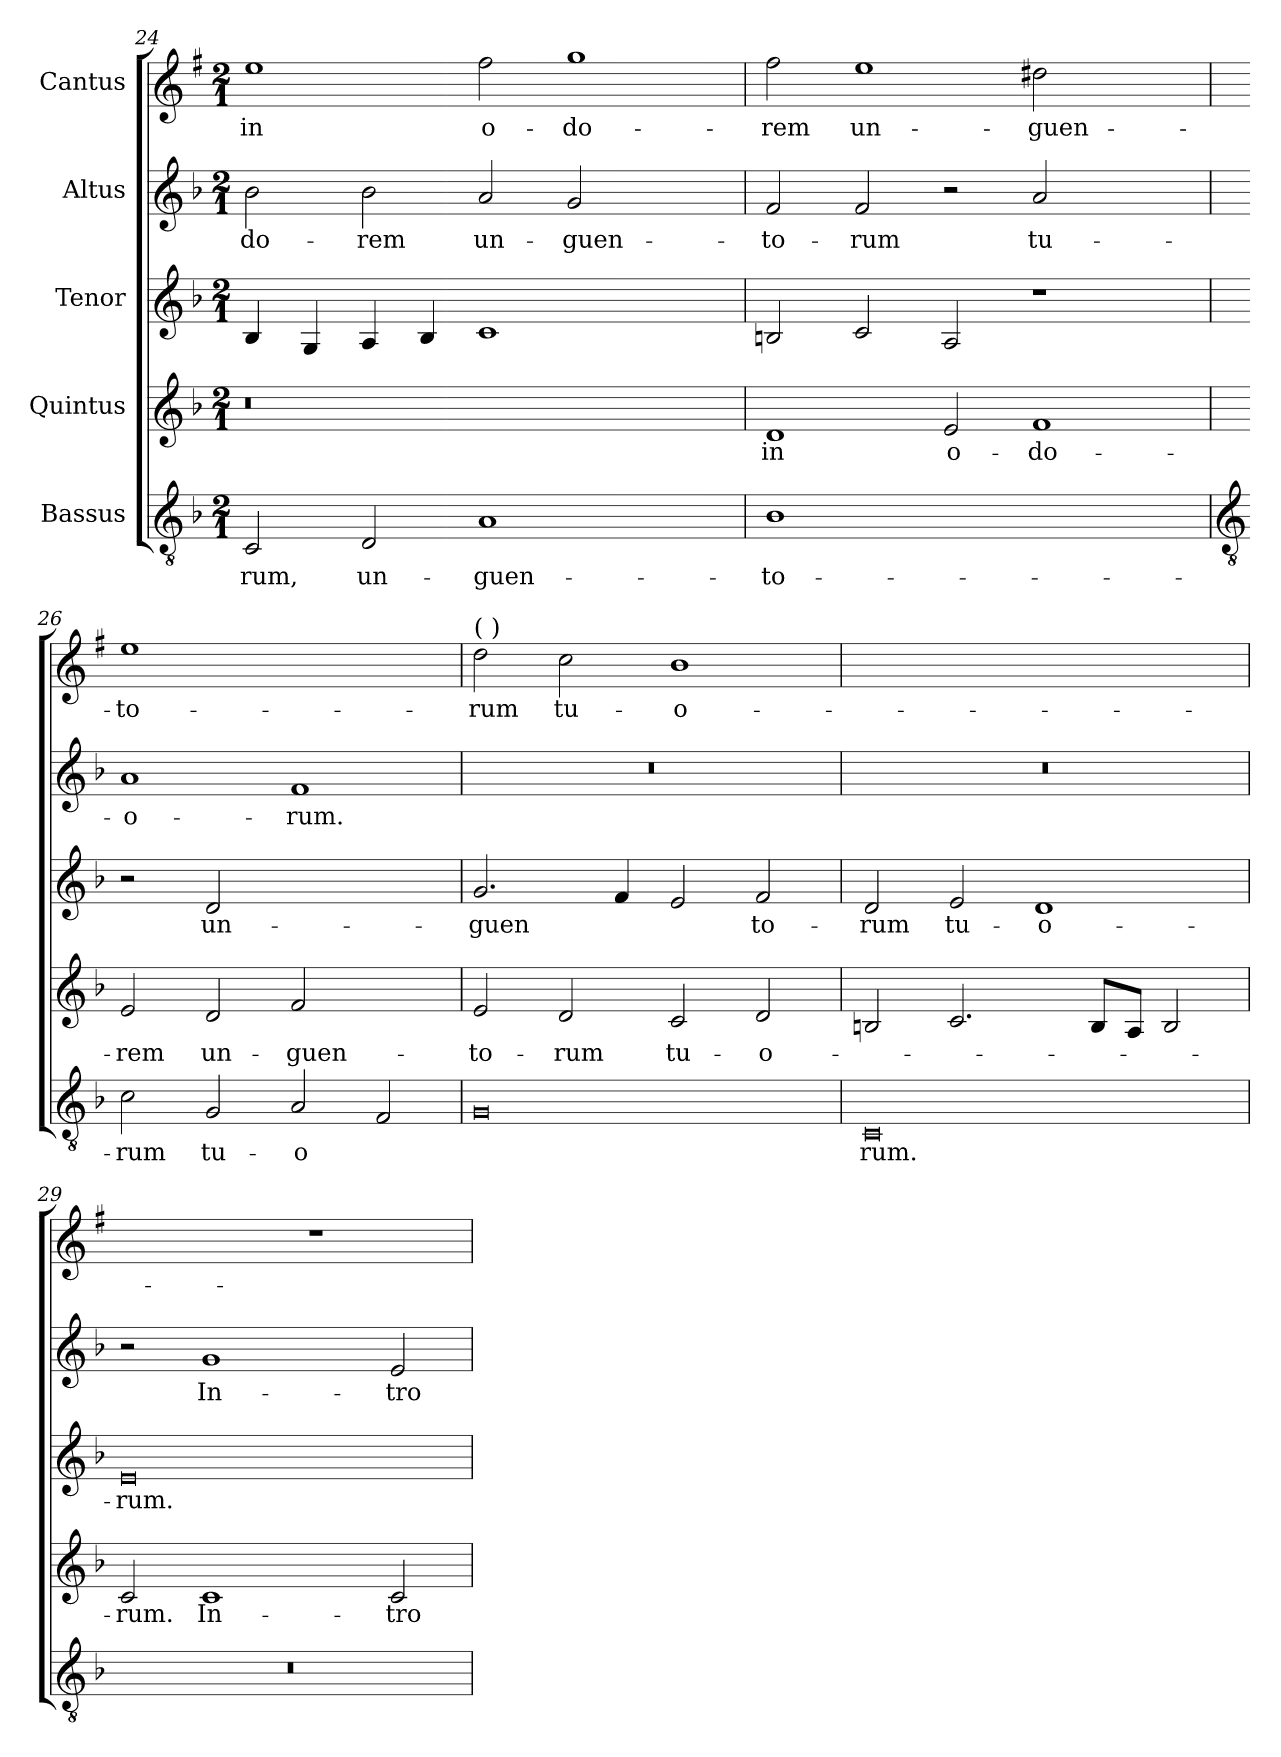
**kern	**text	**kern	**text	**kern	**text	**kern	**text	**kern	**text
*part5	*part5	*part4	*part4	*part3	*part3	*part2	*part2	*part1	*part1
*staff5	*staff5	*staff4	*staff4	*staff3	*staff3	*staff2	*staff2	*staff1	*staff1
*I"Bassus	*	*I"Quintus	*	*I"Tenor	*	*I"Altus	*	*I"Cantus	*
*clefGv2	*	*clefG2	*	*clefG2	*	*clefG2	*	*clefG2	*
*	*	*	*	*	*	*	*	*ITrd1c2	*
*k[b-]	*	*k[b-]	*	*k[b-]	*	*k[b-]	*	*k[b-]	*
*F:	*	*F:	*	*F:	*	*F:	*	*F:	*
*M2/1	*	*M2/1	*	*M2/1	*	*M2/1	*	*M2/1	*
=24	=24	=24	=24	=24	=24	=24	=24	=24	=24
!	!LO:LY:b	!	!	!	!	!	!LO:LY:b	!	!LO:LY:b
*	*	*	*	*	*	*	*	*^	*
2C	-rum,	0r	.	4B-	.	2b-	-do-	1dd	0ryy	in
.	.	.	.	4G	.	.	.	.	.	.
!	!LO:LY:b	!	!	!	!	!	!LO:LY:b	!	!	!
2D	un-	.	.	4A	.	2b-	-rem	.	.	.
.	.	.	.	4B-	.	.	.	.	.	.
!	!LO:LY:b	!	!	!	!	!	!LO:LY:b	!	!	!LO:LY:b
1A	-guen-	.	.	1c	.	2a	un-	2ee	.	o-
!	!	!	!	!	!	!	!LO:LY:b	!	!	!LO:LY:b
.	.	.	.	.	.	2g	-guen-	1ff	.	-do-
2ryy	.	2ryy	.	2ryy	.	2ryy	.	.	2ryy	.
=24	=24	=24	=24	=24	=24	=24	=24	=24	=24	=24
!	!LO:LY:b	!	!LO:LY:b	!	!	!	!LO:LY:b	!	!	!LO:LY:b
1B-	-to-	1d	in	2B	.	2f	-to-	2ee	0ryy	-rem
!	!	!	!	!	!	!	!LO:LY:b	!	!	!LO:LY:b
.	.	.	.	2c	.	2f	-rum	1dd	.	un-
!	!	!	!LO:LY:b	!	!	!	!	!	!	!
1.ryy	.	2e	o-	2A	.	2r	.	.	.	.
!	!	!	!LO:LY:b	!	!	!	!LO:LY:b	!	!	!LO:LY:b
.	.	1f	-do-	1r	.	2a	tu-	2cc#	.	-guen-
.	.	.	.	.	.	2ryy	.	2ryy	2ryy	.
!!LO:LB:g=z	!!
=26	=26	=26	=26	=26	=26	=26	=26	=26	=26	=26
*clefGv2	*	*	*	*	*	*	*	*	*	*
!	!LO:LY:b	!	!LO:LY:b	!	!	!	!LO:LY:b	!	!	!LO:LY:b
2c	-rum	2e	-rem	2r	.	1a	-o-	1dd	0ryy	-to-
!	!LO:LY:b	!	!LO:LY:b	!	!LO:LY:b	!	!	!	!	!
2G	tu-	2d	un-	2d	un-	.	.	.	.	.
!	!LO:LY:b	!	!LO:LY:b	!	!	!	!LO:LY:b	!	!	!
2A	-o	2f	-guen-	1ryy	.	1f	-rum.	1ryy	.	.
2F	.	2ryy	.	.	.	.	.	.	.	.
*	*	*	*	*	*	*	*	*v	*v	*
!!LO:LB:g=z
=27	=27	=27	=27	=27	=27	=27	=27	=27	=27
!	!	!	!	!	!	!	!	!LO:TX:a:t=(  )	!
!	!	!	!LO:LY:b	!	!LO:LY:b	!	!	!	!LO:LY:b
0G	.	2e	-to-	2.g	-guen	0r	.	2cc	-rum
!	!	!	!LO:LY:b	!	!	!	!	!	!LO:LY:b
.	.	2d	-rum	.	.	.	.	2b-	tu-
.	.	.	.	4f	.	.	.	.	.
!	!	!	!LO:LY:b	!	!	!	!	!	!LO:LY:b
.	.	2c	tu-	2e	.	.	.	1a	-o-
!	!	!	!LO:LY:b	!	!LO:LY:b	!	!	!	!
.	.	2d	-o-	2f	to-	.	.	.	.
=28	=28	=28	=28	=28	=28	=28	=28	=28	=28
!	!LO:LY:b	!	!	!	!LO:LY:b	!	!	!	!LO:LY:b
0C	rum.	2Bn	.	2d	-rum	0r	.	[0gyy	-rum
!	!	!	!	!	!LO:LY:b	!	!	!	!
.	.	2.c	.	2e	tu-	.	.	.	.
!	!	!	!	!	!LO:LY:b	!	!	!	!
.	.	.	.	1d	-o-	.	.	.	.
.	.	8BL	.	.	.	.	.	.	.
.	.	8AJ	.	.	.	.	.	.	.
.	.	2B	.	.	.	.	.	.	.
=29	=29	=29	=29	=29	=29	=29	=29	=29	=29
!	!	!	!LO:LY:b	!	!LO:LY:b	!	!	!	!
0r	.	2c	-rum.	0e	-rum.	2r	.	2.gyy_	.
!	!	!	!LO:LY:b	!	!	!	!LO:LY:b	!	!
.	.	1c	In-	.	.	1g	In-	.	.
.	.	.	.	.	.	.	.	4gyy]	.
.	.	.	.	.	.	.	.	1r	.
!	!	!	!LO:LY:b	!	!	!	!LO:LY:b	!	!
.	.	2c	-tro-	.	.	2e	-tro-	.	.
=	=	=	=	=	=	=	=	=	=
*-	*-	*-	*-	*-	*-	*-	*-	*-	*-
